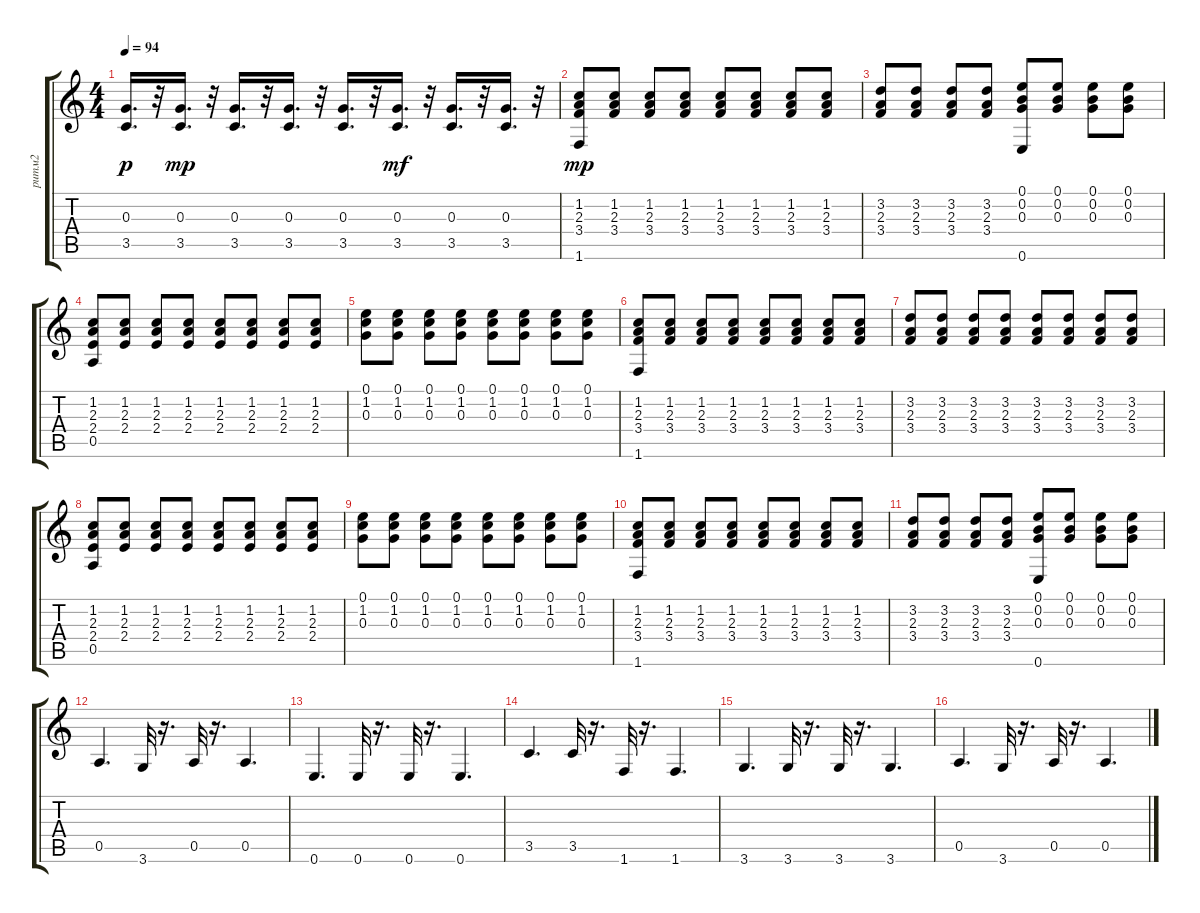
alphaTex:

\track ("ритм2" "ритм2") {instrument overdrivenguitar}
\staff {score tabs}
\tuning (E4 B3 G3 D3 A2 E2) {hide}
\ts (4 4)
\tempo 94
\clef g2
\ks c
(0.3 3.5).16{d dy p} r.32 (0.3 3.5).16{d dy mp} r.32 (0.3 3.5).16{d} r.32 (0.3 3.5).16{d} r.32 (0.3 3.5).16{d} r.32 (0.3 3.5).16{d dy mf} r.32 (0.3 3.5).16{d} r.32 (0.3 3.5).16{d} r.32 |
(1.2 2.3 3.4 1.6).8{dy mp} (1.2 2.3 3.4).8 (1.2 2.3 3.4).8 (1.2 2.3 3.4).8 (1.2 2.3 3.4).8 (1.2 2.3 3.4).8 (1.2 2.3 3.4).8 (1.2 2.3 3.4).8 |
(3.2 2.3 3.4).8 (3.2 2.3 3.4).8 (3.2 2.3 3.4).8 (3.2 2.3 3.4).8 (0.1 0.2 0.3 0.6).8 (0.1 0.2 0.3).8 (0.1 0.2 0.3).8 (0.1 0.2 0.3).8 |
(1.2 2.3 2.4 0.5).8 (1.2 2.3 2.4).8 (1.2 2.3 2.4).8 (1.2 2.3 2.4).8 (1.2 2.3 2.4).8 (1.2 2.3 2.4).8 (1.2 2.3 2.4).8 (1.2 2.3 2.4).8 |
(0.1 1.2 0.3).8 (0.1 1.2 0.3).8 (0.1 1.2 0.3).8 (0.1 1.2 0.3).8 (0.1 1.2 0.3).8 (0.1 1.2 0.3).8 (0.1 1.2 0.3).8 (0.1 1.2 0.3).8 |
(1.2 2.3 3.4 1.6).8 (1.2 2.3 3.4).8 (1.2 2.3 3.4).8 (1.2 2.3 3.4).8 (1.2 2.3 3.4).8 (1.2 2.3 3.4).8 (1.2 2.3 3.4).8 (1.2 2.3 3.4).8 |
(3.2 2.3 3.4).8 (3.2 2.3 3.4).8 (3.2 2.3 3.4).8 (3.2 2.3 3.4).8 (3.2 2.3 3.4).8 (3.2 2.3 3.4).8 (3.2 2.3 3.4).8 (3.2 2.3 3.4).8 |
(1.2 2.3 2.4 0.5).8 (1.2 2.3 2.4).8 (1.2 2.3 2.4).8 (1.2 2.3 2.4).8 (1.2 2.3 2.4).8 (1.2 2.3 2.4).8 (1.2 2.3 2.4).8 (1.2 2.3 2.4).8 |
(0.1 1.2 0.3).8 (0.1 1.2 0.3).8 (0.1 1.2 0.3).8 (0.1 1.2 0.3).8 (0.1 1.2 0.3).8 (0.1 1.2 0.3).8 (0.1 1.2 0.3).8 (0.1 1.2 0.3).8 |
(1.2 2.3 3.4 1.6).8 (1.2 2.3 3.4).8 (1.2 2.3 3.4).8 (1.2 2.3 3.4).8 (1.2 2.3 3.4).8 (1.2 2.3 3.4).8 (1.2 2.3 3.4).8 (1.2 2.3 3.4).8 |
(3.2 2.3 3.4).8 (3.2 2.3 3.4).8 (3.2 2.3 3.4).8 (3.2 2.3 3.4).8 (0.1 0.2 0.3 0.6).8 (0.1 0.2 0.3).8 (0.1 0.2 0.3).8 (0.1 0.2 0.3).8 |
0.5.4{d} 3.6.32 r.16{d} 0.5.32 r.16{d} 0.5.4{d} |
0.6.4{d} 0.6.32 r.16{d} 0.6.32 r.16{d} 0.6.4{d} |
3.5.4{d} 3.5.32 r.16{d} 1.6.32 r.16{d} 1.6.4{d} |
3.6.4{d} 3.6.32 r.16{d} 3.6.32 r.16{d} 3.6.4{d} |
0.5.4{d} 3.6.32 r.16{d} 0.5.32 r.16{d} 0.5.4{d}
